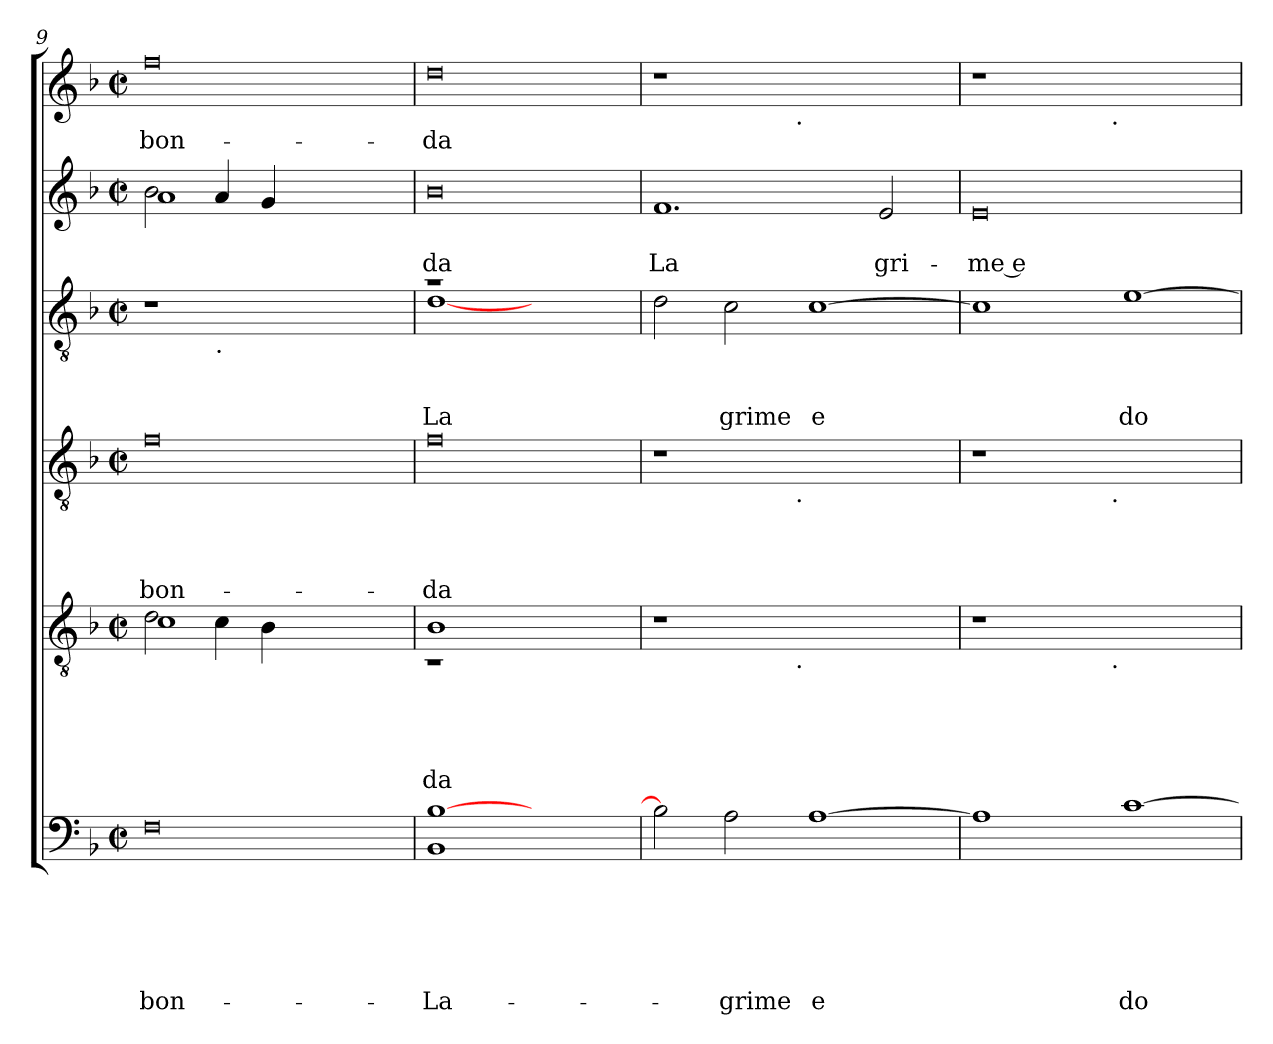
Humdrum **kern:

**kern	**text	**text	**text	**text	**text	**text	**kern	**text	**text	**text	**text	**text	**kern	**text	**text	**text	**text	**kern	**text	**text	**text	**kern	**text	**text	**kern	**text
*part6	*part6	*part6	*part6	*part6	*part6	*part6	*part5	*part5	*part5	*part5	*part5	*part5	*part4	*part4	*part4	*part4	*part4	*part3	*part3	*part3	*part3	*part2	*part2	*part2	*part1	*part1
*staff6	*staff6	*staff6	*staff6	*staff6	*staff6	*staff6	*staff5	*staff5	*staff5	*staff5	*staff5	*staff5	*staff4	*staff4	*staff4	*staff4	*staff4	*staff3	*staff3	*staff3	*staff3	*staff2	*staff2	*staff2	*staff1	*staff1
*clefF4	*	*	*	*	*	*	*clefGv2	*	*	*	*	*	*clefGv2	*	*	*	*	*clefGv2	*	*	*	*clefG2	*	*	*clefG2	*
*k[b-]	*	*	*	*	*	*	*k[b-]	*	*	*	*	*	*k[b-]	*	*	*	*	*k[b-]	*	*	*	*k[b-]	*	*	*k[b-]	*
*F:	*	*	*	*	*	*	*F:	*	*	*	*	*	*F:	*	*	*	*	*F:	*	*	*	*F:	*	*	*F:	*
*M2/2	*	*	*	*	*	*	*M2/2	*	*	*	*	*	*M2/2	*	*	*	*	*M2/2	*	*	*	*M2/2	*	*	*M2/2	*
*met(c|)	*	*	*	*	*	*	*met(c|)	*	*	*	*	*	*met(c|)	*	*	*	*	*met(c|)	*	*	*	*met(c|)	*	*	*met(c|)	*
=9	=9	=9	=9	=9	=9	=9	=9	=9	=9	=9	=9	=9	=9	=9	=9	=9	=9	=9	=9	=9	=9	=9	=9	=9	=9	=9
!	!	!	!	!	!	!LO:LY:b	!	!	!	!	!	!	!	!	!	!	!LO:LY:b	!	!	!	!	!	!	!	!	!LO:LY:b
*	*	*	*	*	*	*	*^	*	*	*	*	*	*	*	*	*	*	*^	*	*	*	*^	*	*	*	*
0F	.	.	.	.	.	-bon-	2d\	1c	.	.	.	.	.	0f	.	.	.	-bon-	1r	2ryy	.	.	.	2b-\	1a	.	.	0ff	-bon-
!	!	!	!	!	!	!	!	!	!	!	!	!	!	!	!	!	!	!	!	!LO:TX:b:t=.	!	!	!	!	!	!	!	!	!
.	.	.	.	.	.	.	4c\	.	.	.	.	.	.	.	.	.	.	.	.	1.ryy	.	.	.	4a/	.	.	.	.	.
.	.	.	.	.	.	.	4B-\	.	.	.	.	.	.	.	.	.	.	.	.	.	.	.	.	4g/	.	.	.	.	.
.	.	.	.	.	.	.	1ryy	1ryy	.	.	.	.	.	.	.	.	.	.	1ryy	.	.	.	.	1ryy	1ryy	.	.	.	.
=10	=10	=10	=10	=10	=10	=10	=10	=10	=10	=10	=10	=10	=10	=10	=10	=10	=10	=10	=10	=10	=10	=10	=10	=10	=10	=10	=10	=10	=10
!	!	!	!	!	!	!LO:LY:b	!	!	!	!	!	!	!LO:LY:b	!	!	!	!	!LO:LY:b	!	!	!	!	!LO:LY:b	!	!	!	!LO:LY:b	!	!LO:LY:b
*	*	*	*	*	*	*	*	*	*	*	*	*	*	*	*	*	*	*	*	*	*	*	*	*v	*v	*	*	*	*
1BB- [>1B-	.	.	.	.	.	La-	1B-	1rC	.	.	.	.	-da	0f	.	.	.	-da	1ra	[>1d	.	.	La	0b-	.	-da	0dd	-da
1ryy	.	.	.	.	.	.	1ryy	1ryy	.	.	.	.	.	.	.	.	.	.	1ryy	1ryy	.	.	.	.	.	.	.	.
=11	=11	=11	=11	=11	=11	=11	=11	=11	=11	=11	=11	=11	=11	=11	=11	=11	=11	=11	=11	=11	=11	=11	=11	=11	=11	=11	=11	=11
!	!	!	!	!	!	!	!	!	!	!	!	!	!	!	!	!	!	!	!	!	!	!	!	!	!	!LO:LY:b	!	!
*	*	*	*	*	*	*	*	*	*	*	*	*	*	*^	*	*	*	*	*v	*v	*	*	*	*	*	*	*^	*
2B-\]	.	.	.	.	.	.	1r	2ryy	.	.	.	.	.	1r	2ryy	.	.	.	.	2d\	.	.	.	1.f	.	La	1r	2ryy	.
!	!	!	!	!	!	!LO:LY:b	!	!	!	!	!	!	!	!	!	!	!	!	!	!	!	!	!LO:LY:b	!	!	!	!	!	!
2A\	.	.	.	.	.	-gri­me	.	4...ryy	.	.	.	.	.	.	4...ryy	.	.	.	.	2c\	.	.	gri­me	.	.	.	.	4...ryy	.
!	!	!	!	!	!	!	!	!	!	!	!	!	!	!	!	!	!	!	!	!	!	!	!	!	!	!	!	!LO:TX:b:t=.	!
!	!	!	!	!	!	!	!	!	!	!	!	!	!	!	!LO:TX:b:t=.	!	!	!	!	!	!	!	!	!	!	!	!	!	!
!	!	!	!	!	!	!	!	!LO:TX:b:t=.	!	!	!	!	!	!	!	!	!	!	!	!	!	!	!	!	!	!	!	!	!
.	.	.	.	.	.	.	.	1ryy	.	.	.	.	.	.	1ryy	.	.	.	.	.	.	.	.	.	.	.	.	1ryy	.
!	!	!	!	!	!	!LO:LY:b	!	!	!	!	!	!	!	!	!	!	!	!	!	!	!	!	!LO:LY:b	!	!	!	!	!	!
[>1A	.	.	.	.	.	e	1ryy	.	.	.	.	.	.	1ryy	.	.	.	.	.	[>1c	.	.	e	.	.	.	1ryy	.	.
!	!	!	!	!	!	!	!	!	!	!	!	!	!	!	!	!	!	!	!	!	!	!	!	!	!	!LO:LY:b	!	!	!
.	.	.	.	.	.	.	.	.	.	.	.	.	.	.	.	.	.	.	.	.	.	.	.	2e/	.	gri-	.	.	.
.	.	.	.	.	.	.	.	32ryy	.	.	.	.	.	.	32ryy	.	.	.	.	.	.	.	.	.	.	.	.	32ryy	.
=12	=12	=12	=12	=12	=12	=12	=12	=12	=12	=12	=12	=12	=12	=12	=12	=12	=12	=12	=12	=12	=12	=12	=12	=12	=12	=12	=12	=12	=12
!	!	!	!	!	!	!	!	!	!	!	!	!	!	!	!	!	!	!	!	!	!	!	!	!	!	!LO:LY:b:rj	!	!	!
1A]	.	.	.	.	.	.	1r	2ryy	.	.	.	.	.	1r	2ryy	.	.	.	.	1c]	.	.	.	0e	.	-me e	1r	2ryy	.
.	.	.	.	.	.	.	.	4...ryy	.	.	.	.	.	.	4...ryy	.	.	.	.	.	.	.	.	.	.	.	.	4...ryy	.
!	!	!	!	!	!	!	!	!	!	!	!	!	!	!	!	!	!	!	!	!	!	!	!	!	!	!	!	!LO:TX:b:t=.	!
!	!	!	!	!	!	!	!	!	!	!	!	!	!	!	!LO:TX:b:t=.	!	!	!	!	!	!	!	!	!	!	!	!	!	!
!	!	!	!	!	!	!	!	!LO:TX:b:t=.	!	!	!	!	!	!	!	!	!	!	!	!	!	!	!	!	!	!	!	!	!
.	.	.	.	.	.	.	.	1ryy	.	.	.	.	.	.	1ryy	.	.	.	.	.	.	.	.	.	.	.	.	1ryy	.
!	!	!	!	!	!	!LO:LY:b	!	!	!	!	!	!	!	!	!	!	!	!	!	!	!	!	!LO:LY:b	!	!	!	!	!	!
[>1c	.	.	.	.	.	do-	1ryy	.	.	.	.	.	.	1ryy	.	.	.	.	.	[>1e	.	.	do-	.	.	.	1ryy	.	.
.	.	.	.	.	.	.	.	32ryy	.	.	.	.	.	.	32ryy	.	.	.	.	.	.	.	.	.	.	.	.	32ryy	.
*	*	*	*	*	*	*	*v	*v	*	*	*	*	*	*	*	*	*	*	*	*	*	*	*	*	*	*	*v	*v	*
*	*	*	*	*	*	*	*	*	*	*	*	*	*v	*v	*	*	*	*	*	*	*	*	*	*	*	*	*
=	=	=	=	=	=	=	=	=	=	=	=	=	=	=	=	=	=	=	=	=	=	=	=	=	=	=
*-	*-	*-	*-	*-	*-	*-	*-	*-	*-	*-	*-	*-	*-	*-	*-	*-	*-	*-	*-	*-	*-	*-	*-	*-	*-	*-
